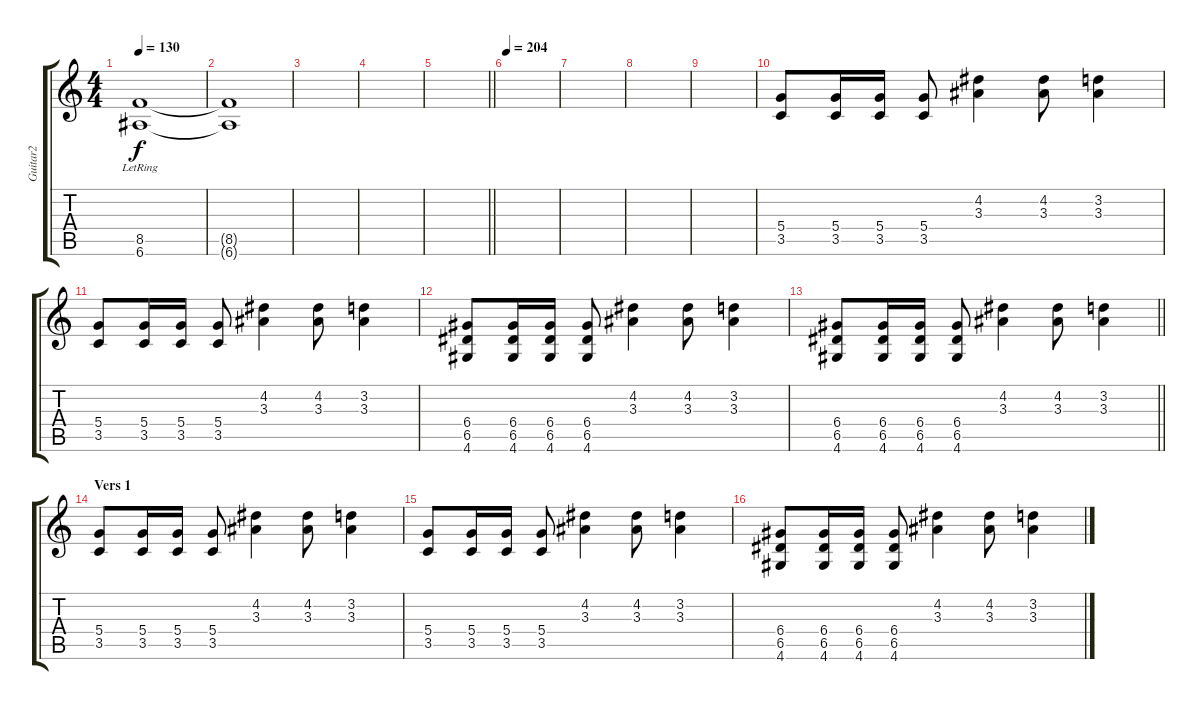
\track ("Guitar2" "Guitar2") {instrument distortionguitar}
\staff {score tabs}
\tuning (E4 B3 G3 D3 A2 E2) {hide}
\ts (4 4)
\tempo 130
\clef g2
\ks c
(8.5 6.6{lr}).1{dy f} |
(8.5{t} 6.6{t}).1 |
|
|
\barLineRight lightlight
|
\tempo 204
|
|
|
|
(5.4 3.5).8{volume 15} (5.4 3.5).16 (5.4 3.5).16 (5.4 3.5).8 (4.2 3.3).4 (4.2 3.3).8 (3.2 3.3).4 |
(5.4 3.5).8 (5.4 3.5).16 (5.4 3.5).16 (5.4 3.5).8 (4.2 3.3).4 (4.2 3.3).8 (3.2 3.3).4 |
(6.4 6.5 4.6).8 (6.4 6.5 4.6).16 (6.4 6.5 4.6).16 (6.4 6.5 4.6).8 (4.2 3.3).4 (4.2 3.3).8 (3.2 3.3).4 |
\barLineRight lightlight
(6.4 6.5 4.6).8 (6.4 6.5 4.6).16 (6.4 6.5 4.6).16 (6.4 6.5 4.6).8 (4.2 3.3).4 (4.2 3.3).8 (3.2 3.3).4 |
\section ("" "Vers 1")
(5.4 3.5).8 (5.4 3.5).16 (5.4 3.5).16 (5.4 3.5).8 (4.2 3.3).4 (4.2 3.3).8 (3.2 3.3).4 |
(5.4 3.5).8 (5.4 3.5).16 (5.4 3.5).16 (5.4 3.5).8 (4.2 3.3).4 (4.2 3.3).8 (3.2 3.3).4 |
(6.4 6.5 4.6).8 (6.4 6.5 4.6).16 (6.4 6.5 4.6).16 (6.4 6.5 4.6).8 (4.2 3.3).4 (4.2 3.3).8 (3.2 3.3).4
